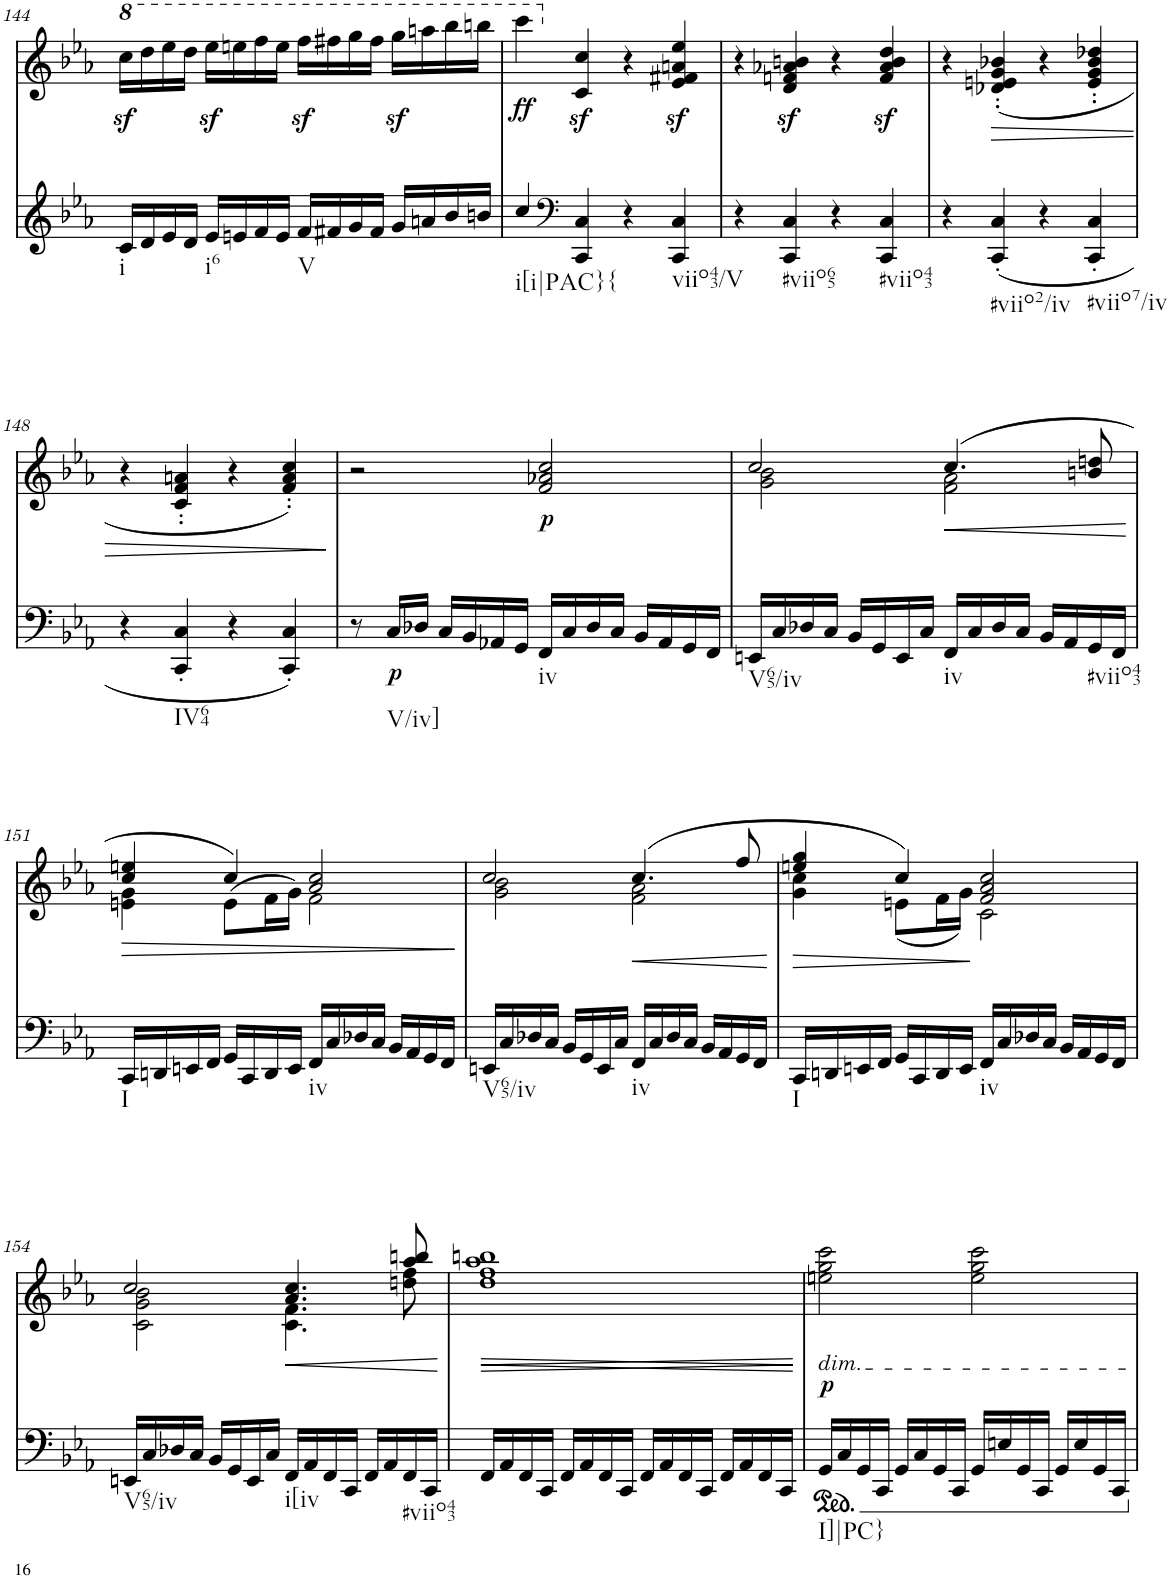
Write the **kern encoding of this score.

**kern	**text	**kern	**text	**dynam
*part2	*part2	*part1	*part1	*part1
*staff2	*staff2	*staff1	*staff1	*staff1
*I"piano	*	*I"piano	*	*
*I'Pno	*	*I'Pno	*	*
!!LO:PB:g=z
*clefG2	*	*clefG2	*	*
*k[b-e-a-]	*	*k[b-e-a-]	*	*
*M4/4	*	*M4/4	*	*
*	*	*8va	*	*
=144	=144	=144	=144	=144
!LO:TX:b:t=i	!	!	!	!
16c/LL	.	16cccz<\LL	.	.
16d/	.	16ddd\	.	.
16e-/	.	16eee-\	.	.
16d/JJ	.	16ddd\JJ	.	.
!LO:TX:b:t=i6	!	!	!	!
16e-/LL	.	16eee-z<\LL	.	.
16en/	.	16eeen\	.	.
16f/	.	16fff\	.	.
16e/JJ	.	16eee\JJ	.	.
!LO:TX:b:t=V	!	!	!	!
16f/LL	.	16fffz<\LL	.	.
16f#X/	.	16fff#X\	.	.
16g/	.	16ggg\	.	.
16f#/JJ	.	16fff#\JJ	.	.
16g/LL	.	16gggz<\LL	.	.
16an/	.	16aaan\	.	.
16b-/	.	16bbb-\	.	.
16bn/JJ	.	16bbbn\JJ	.	.
=145	=145	=145	=145	=145
!LO:TX:b:t=i[i|PAC}{	!	!	!	!
!	!	!	!LO:LY:b	!
4cc/	.	4cccc\	.	.
*clefF4	*	*	*	*
*	*	*X8va	*	*
4CC/ 4C/	.	4c/z< 4cc/z<	.	.
4r	.	4r	.	.
!LO:TX:b:t=viio43/V	!	!	!	!
4CC/ 4C/	.	4e-/z< 4f#X/z< 4an/z< 4ee-/z<	.	.
=146	=146	=146	=146	=146
4r	.	4r	.	.
!LO:TX:b:t=#viio65	!	!	!	!
4CC/ 4C/	.	4d/z< 4fn/z< 4a-X/z< 4bn/z<	.	.
4r	.	4r	.	.
!LO:TX:b:t=#viio43	!	!	!	!
4CC/ 4C/	.	4f/z< 4a-/z< 4b/z< 4dd/z<	.	.
=147	=147	=147	=147	=147
4r	.	4r	.	.
!LO:TX:b:t=#viio2/iv	!	!	!	!
!	!	!	!	!LO:HP:b
(4CC/' 4C/'	.	(4d-X/' 4en/' 4g/' 4b-X/'	.	>
4r	.	4r	.	.
!LO:TX:b:t=#viio7/iv	!	!	!	!
4CC/' 4C/'	.	4e/' 4g/' 4b-/' 4dd-X/'	.	.
!!LO:LB:g=z
=148	=148	=148	=148	=148
4r	.	4r	.	.
!LO:TX:b:t=IV64	!	!	!	!
4CC/' 4C/'	.	4c/' 4f/' 4an/'	.	.
4r	.	4r	.	.
4CC/' 4C/')	.	4f/' 4a/' 4cc/')	.	.
=149	=149	=149	=149	=149
8r	.	2r	.	.
!LO:TX:b:t=V/iv]	!	!	!	!
!	!LO:LY:b	!	!	!
16C/LL	.	.	.	.
16D-X/JJ	.	.	.	.
16C/LL	.	.	.	.
16BB-/	.	.	.	.
16AA-X/	.	.	.	.
16GG/JJ	.	.	.	.
!LO:TX:b:t=iv	!	!	!	!
!	!	!	!LO:LY:b	!
16FF/LL	.	2f/ 2a-X/ 2cc/	.	.
16C/	.	.	.	.
16D-/	.	.	.	.
16C/JJ	.	.	.	.
16BB-/LL	.	.	.	.
16AA-/	.	.	.	.
16GG/	.	.	.	.
16FF/JJ	.	.	.	.
=150	=150	=150	=150	=150
*	*	*^	*	*
!LO:TX:b:t=V65/iv	!	!	!	!	!
16EEn/LL	.	2cc/	2g\ 2b-\	.	.
16C/	.	.	.	.	.
16D-X/	.	.	.	.	.
16C/JJ	.	.	.	.	.
16BB-/LL	.	.	.	.	.
16GG/	.	.	.	.	.
16EE/	.	.	.	.	.
16C/JJ	.	.	.	.	.
!LO:TX:b:t=iv	!	!	!	!	!
!	!	!	!	!	!LO:HP:b
16FF/LL	.	(4.cc/	2f\ 2a-\	.	<
16C/	.	.	.	.	.
16D-/	.	.	.	.	.
16C/JJ	.	.	.	.	.
16BB-/LL	.	.	.	.	.
16AA-/	.	.	.	.	.
!LO:TX:b:t=#viio43	!	!	!	!	!
16GG/	.	8bn/ 8ddn/	.	.	.
16FF/JJ	.	.	.	.	.
*	*	*v	*v	*	*
.	.	.	.	]
!!LO:LB:g=z
=151	=151	=151	=151	=151
!LO:TX:b:t=I	!	!	!	!
!	!	!	!	!LO:HP:b
*	*	*^	*	*
16CC/LL	.	4cc/ 4een/	4en\ 4g\	.	>
16DDn/	.	.	.	.	.
16EEn/	.	.	.	.	.
16FF/JJ	.	.	.	.	.
16GG/LL	.	4cc/)	(>8e\L	.	.
16CC/	.	.	.	.	.
16DD/	.	.	16f\L	.	.
16EE/JJ	.	.	16g\JJ)	.	.
!LO:TX:b:t=iv	!	!	!	!	!
16FF/LL	.	2a-/ 2cc/	2f\	.	.
16C/	.	.	.	.	.
16D-X/	.	.	.	.	.
16C/JJ	.	.	.	.	.
16BB-/LL	.	.	.	.	.
16AA-/	.	.	.	.	.
16GG/	.	.	.	.	.
16FF/JJ	.	.	.	.	.
*	*	*v	*v	*	*
.	.	.	.	[
=152	=152	=152	=152	=152
*	*	*^	*	*
!LO:TX:b:t=V65/iv	!	!	!	!	!
16EEn/LL	.	2cc/	2g\ 2b-\	.	.
16C/	.	.	.	.	.
16D-X/	.	.	.	.	.
16C/JJ	.	.	.	.	.
16BB-/LL	.	.	.	.	.
16GG/	.	.	.	.	.
16EE/	.	.	.	.	.
16C/JJ	.	.	.	.	.
!LO:TX:b:t=iv	!	!	!	!	!
!	!	!	!	!	!LO:HP:b
16FF/LL	.	(4.cc/	2f\ 2a-\	.	<
16C/	.	.	.	.	.
16D-/	.	.	.	.	.
16C/JJ	.	.	.	.	.
16BB-/LL	.	.	.	.	.
16AA-/	.	.	.	.	.
16GG/	.	8ff/	.	.	.
16FF/JJ	.	.	.	.	.
*	*	*v	*v	*	*
.	.	.	.	]
=153	=153	=153	=153	=153
!LO:TX:b:t=I	!	!	!	!
!	!	!	!	!LO:HP:b
*	*	*^	*	*
16CC/LL	.	4een/ 4gg/	4g\ 4cc\	.	>
16DDn/	.	.	.	.	.
16EEn/	.	.	.	.	.
16FF/JJ	.	.	.	.	.
16GG/LL	.	4cc/)	(8en\L	.	.
16CC/	.	.	.	.	.
16DD/	.	.	16f\L	.	.
16EE/JJ	.	.	16g\JJ)	.	.
!LO:TX:b:t=iv	!	!	!	!	!
16FF/LL	.	2f/ 2a-/ 2cc/	2c\	.	[
16C/	.	.	.	.	.
16D-X/	.	.	.	.	.
16C/JJ	.	.	.	.	.
16BB-/LL	.	.	.	.	.
16AA-/	.	.	.	.	.
16GG/	.	.	.	.	.
16FF/JJ	.	.	.	.	.
!!LO:LB:g=z	!!
=154	=154	=154	=154	=154	=154
!LO:TX:b:t=V65/iv	!	!	!	!	!
16EEn/LL	.	2cc/	2c\ 2g\ 2b-\	.	.
16C/	.	.	.	.	.
16D-X/	.	.	.	.	.
16C/JJ	.	.	.	.	.
16BB-/LL	.	.	.	.	.
16GG/	.	.	.	.	.
16EE/	.	.	.	.	.
16C/JJ	.	.	.	.	.
!LO:TX:b:t=i[iv	!	!	!	!	!
!	!	!	!	!	!LO:HP:b
16FF/LL	.	4.a-/ 4.cc/	4.c\ 4.f\	.	<
16AA-/	.	.	.	.	.
16FF/	.	.	.	.	.
16CC/JJ	.	.	.	.	.
16FF/LL	.	.	.	.	.
16AA-/	.	.	.	.	.
!LO:TX:b:t=#viio43	!	!	!	!	!
16FF/	.	8aa-/ 8bbn/	8ddn\ 8ff\	.	.
16CC/JJ	.	.	.	.	.
*	*	*v	*v	*	*
.	.	.	.	]
=155	=155	=155	=155	=155
!	!	!	!	!LO:HP:b
16FF/LL	.	1dd 1ff 1aa- 1bbn	.	>
16AA-/	.	.	.	.
16FF/	.	.	.	.
16CC/JJ	.	.	.	.
16FF/LL	.	.	.	.
16AA-/	.	.	.	.
16FF/	.	.	.	.
16CC/JJ	.	.	.	.
16FF/LL	.	.	.	.
16AA-/	.	.	.	.
16FF/	.	.	.	.
16CC/JJ	.	.	.	.
16FF/LL	.	.	.	.
16AA-/	.	.	.	.
16FF/	.	.	.	.
16CC/JJ	.	.	.	.
.	.	.	.	[
=156	=156	=156	=156	=156
*ped	*	*	*	*
!	!	!LO:TX:b:i:t=dim.	!	!
!LO:TX:b:t=I]|PC}	!	!	!	!
!	!	!	!LO:LY:b	!
16GG/LL	.	2een\ 2gg\ 2ccc\	.	.
16C/	.	.	.	.
16GG/	.	.	.	.
16CC/JJ	.	.	.	.
16GG/LL	.	.	.	.
16C/	.	.	.	.
16GG/	.	.	.	.
16CC/JJ	.	.	.	.
16GG/LL	.	2ee\ 2gg\ 2ccc\	.	]
16En/	.	.	.	.
16GG/	.	.	.	.
16CC/JJ	.	.	.	.
16GG/LL	.	.	.	.
16E/	.	.	.	.
16GG/	.	.	.	.
16CC/JJ	.	.	.	.
*Xped	*	*	*	*
=	=	=	=	=
*-	*-	*-	*-	*-
